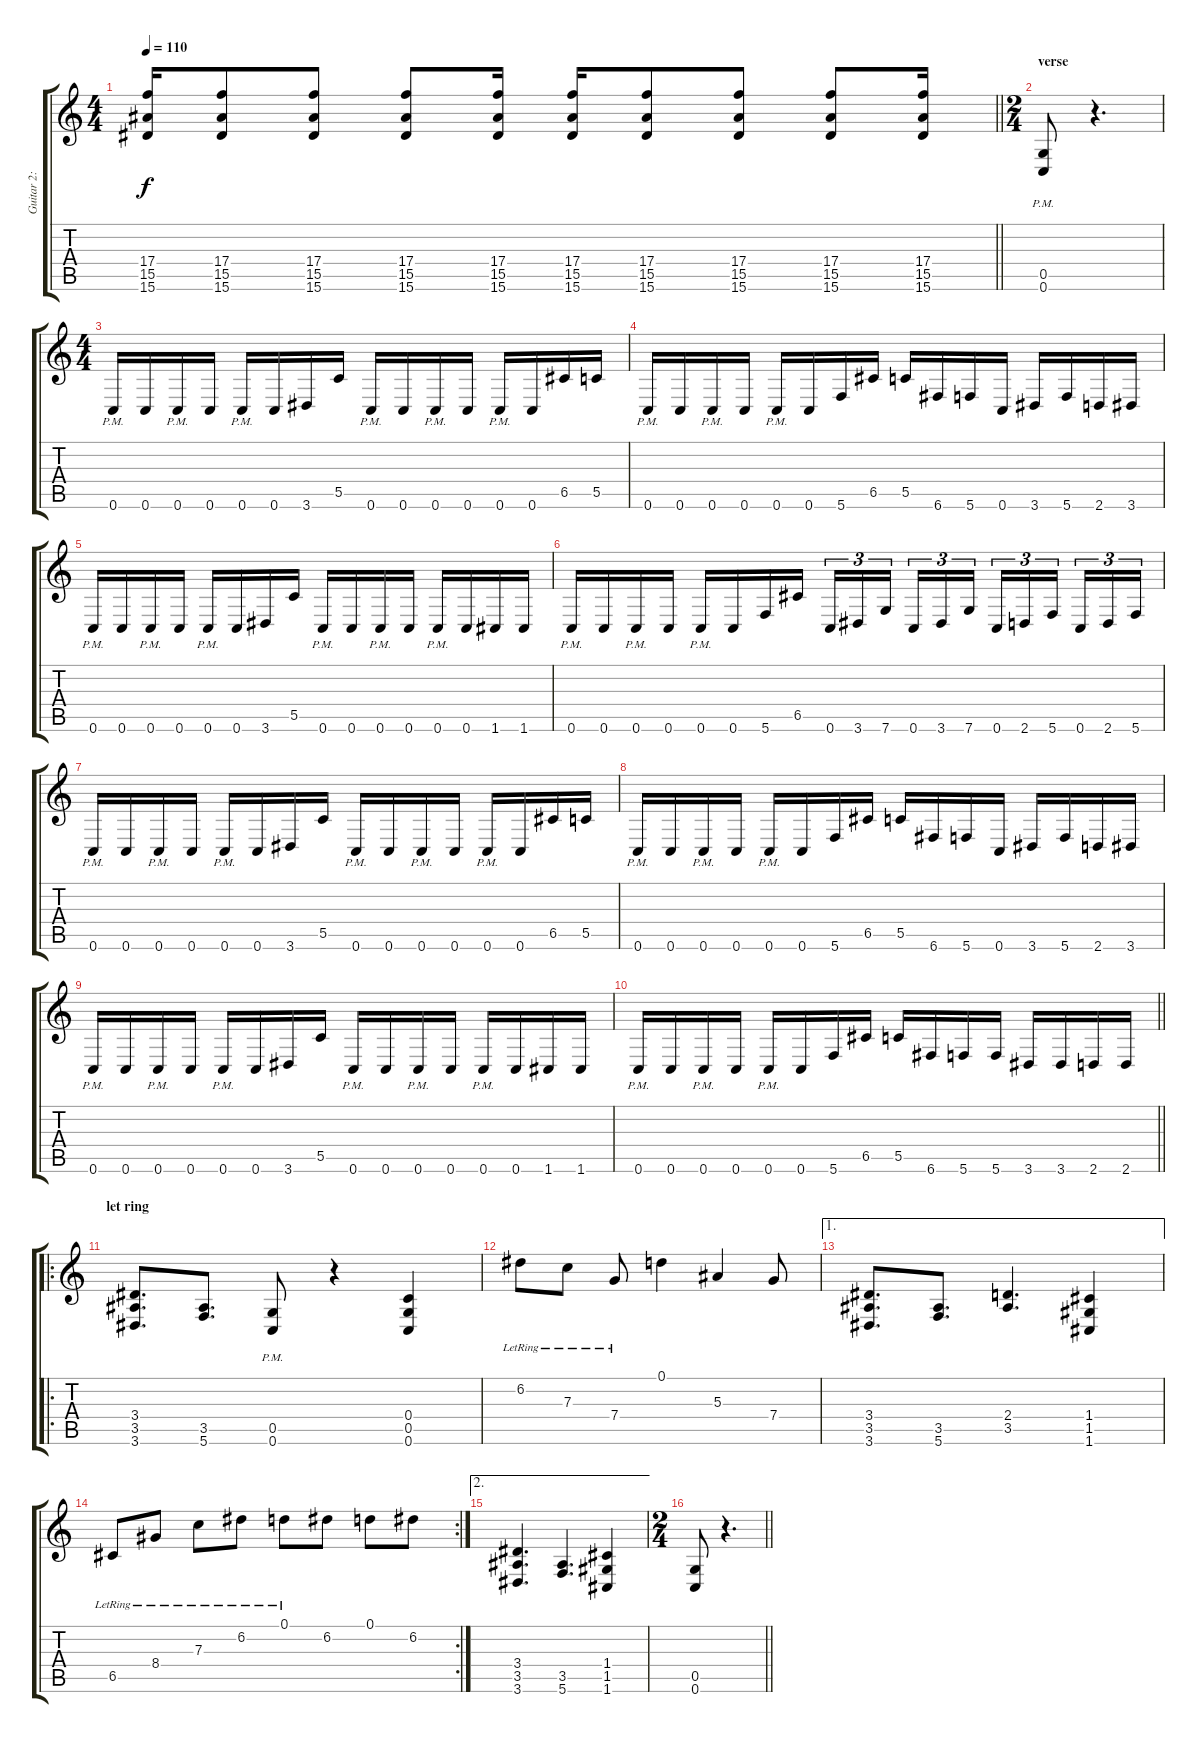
\track ("Guitar 2: Maarten" "Guitar 2: ") {instrument distortionguitar}
\staff {score tabs}
\tuning (D4 A3 F3 C3 G2 C2) {hide}
\ts (4 4)
\tempo 110
\clef g2
\barLineRight lightlight
\ks c
(17.4 15.5 15.6).16{dy f} (17.4 15.5 15.6).8 (17.4 15.5 15.6).8 (17.4 15.5 15.6).8 (17.4 15.5 15.6).16 (17.4 15.5 15.6).16 (17.4 15.5 15.6).8 (17.4 15.5 15.6).8 (17.4 15.5 15.6).8 (17.4 15.5 15.6).16 |
\ts (2 4)
\section ("" "verse")
(0.5{pm} 0.6).8 r.4{d} |
\ts (4 4)
0.6{pm}.16 0.6.16 0.6{pm}.16 0.6.16 0.6{pm}.16 0.6.16 3.6.16 5.5.16 0.6{pm}.16 0.6.16 0.6{pm}.16 0.6.16 0.6{pm}.16 0.6.16 6.5.16 5.5.16 |
0.6{pm}.16 0.6.16 0.6{pm}.16 0.6.16 0.6{pm}.16 0.6.16 5.6.16 6.5.16 5.5.16 6.6.16 5.6.16 0.6.16 3.6.16 5.6.16 2.6.16 3.6.16 |
0.6{pm}.16 0.6.16 0.6{pm}.16 0.6.16 0.6{pm}.16 0.6.16 3.6.16 5.5.16 0.6{pm}.16 0.6.16 0.6{pm}.16 0.6.16 0.6{pm}.16 0.6.16 1.6.16 1.6.16 |
0.6{pm}.16 0.6.16 0.6{pm}.16 0.6.16 0.6{pm}.16 0.6.16 5.6.16 6.5.16 0.6.16{tu (3 2)} 3.6.16{tu (3 2)} 7.6.16{tu (3 2) beam splitsecondary} 0.6.16{tu (3 2)} 3.6.16{tu (3 2)} 7.6.16{tu (3 2)} 0.6.16{tu (3 2)} 2.6.16{tu (3 2)} 5.6.16{tu (3 2) beam splitsecondary} 0.6.16{tu (3 2)} 2.6.16{tu (3 2)} 5.6.16{tu (3 2)} |
0.6{pm}.16 0.6.16 0.6{pm}.16 0.6.16 0.6{pm}.16 0.6.16 3.6.16 5.5.16 0.6{pm}.16 0.6.16 0.6{pm}.16 0.6.16 0.6{pm}.16 0.6.16 6.5.16 5.5.16 |
0.6{pm}.16 0.6.16 0.6{pm}.16 0.6.16 0.6{pm}.16 0.6.16 5.6.16 6.5.16 5.5.16 6.6.16 5.6.16 0.6.16 3.6.16 5.6.16 2.6.16 3.6.16 |
0.6{pm}.16 0.6.16 0.6{pm}.16 0.6.16 0.6{pm}.16 0.6.16 3.6.16 5.5.16 0.6{pm}.16 0.6.16 0.6{pm}.16 0.6.16 0.6{pm}.16 0.6.16 1.6.16 1.6.16 |
\barLineRight lightlight
0.6{pm}.16 0.6.16 0.6{pm}.16 0.6.16 0.6{pm}.16 0.6.16 5.6.16 6.5.16 5.5.16 6.6.16 5.6.16 5.6.16 3.6.16 3.6.16 2.6.16 2.6.16 |
\ro
\section ("" "let ring")
(3.4 3.5 3.6).8{d} (3.5 5.6).8{d} (0.5{pm} 0.6).8 r.4 (0.4 0.5 0.6).4 |
6.2{lr}.8 7.3{lr}.8 7.4{lr}.8 0.1.4 5.3.4 7.4.8 |
\ae 1
(3.4 3.5 3.6).8{d} (3.5 5.6).8{d} (2.4 3.5).4{d} (1.4 1.5 1.6).4 |
\rc 2
6.5{lr}.8 8.4{lr}.8 7.3{lr}.8 6.2{lr}.8 0.1{lr}.8 6.2.8 0.1.8 6.2.8 |
\ae 2
(3.4 3.5 3.6).4{d} (3.5 5.6).4{d} (1.4 1.5 1.6).4 |
\ts (2 4)
\barLineRight lightlight
(0.5 0.6).8 r.4{d}
